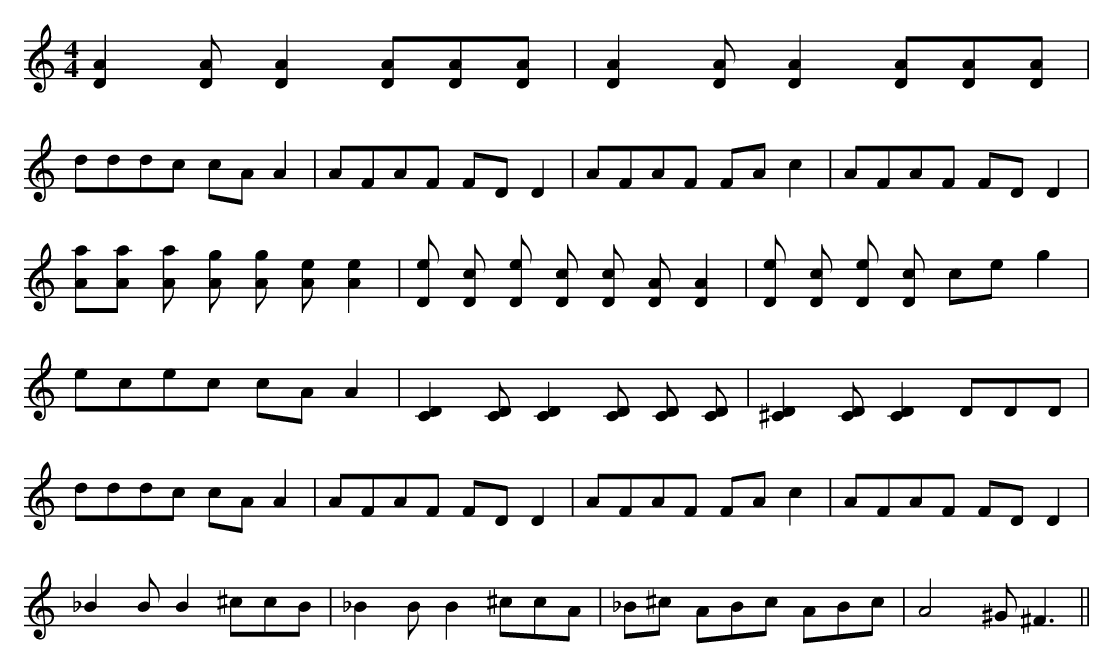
X:1
M:4/4
K:Ddor
[D2A2] [DA] [D2A2] [DA][DA][DA]|[D2A2] [DA] [D2A2] [DA][DA][DA]|
dddc cA A2|AFAF FD D2|AFAF FA c2|AFAF FD D2|
[Aa][Aa] [Aa] [Ag] [Ag] [Ae] [A2e2]|[De] [Dc] [De] [Dc] [Dc] [DA] [D2A2]|[De] [Dc] [De] [Dc] ce g2|
ecec cA A2|[C2D2] [CD] [C2D2] [CD] [CD] [CD]|[^C2D2] [CD] [C2D2] DDD|
dddc cA A2|AFAF FD D2|AFAF FA c2|AFAF FD D2|
_B2 B B2 ^ccB|_B2 B B2 ^ccA|_B^c ABc ABc|A4 ^G^F3||
